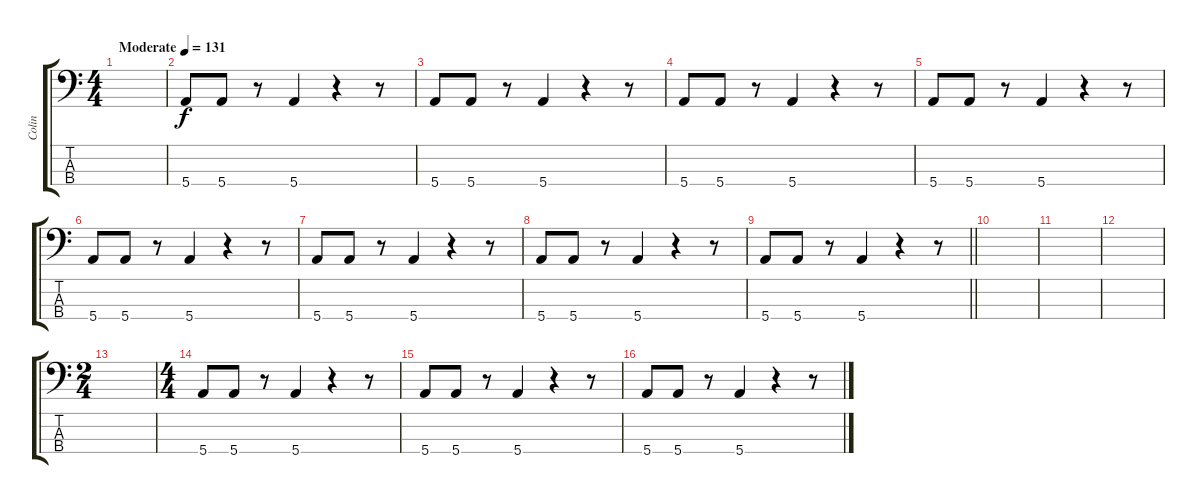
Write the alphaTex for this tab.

\track ("Colin" "Colin") {instrument electricbassfinger}
\staff {score tabs}
\tuning (G2 D2 A1 E1) {hide}
\ts (4 4)
\tempo (131 "Moderate")
\clef f4
\ks c
|
5.4.8 5.4.8 r.8 5.4.4 r.4 r.8 |
5.4.8 5.4.8 r.8 5.4.4 r.4 r.8 |
5.4.8 5.4.8 r.8 5.4.4 r.4 r.8 |
5.4.8 5.4.8 r.8 5.4.4 r.4 r.8 |
5.4.8 5.4.8 r.8 5.4.4 r.4 r.8 |
5.4.8 5.4.8 r.8 5.4.4 r.4 r.8 |
5.4.8 5.4.8 r.8 5.4.4 r.4 r.8 |
\barLineRight lightlight
5.4.8 5.4.8 r.8 5.4.4 r.4 r.8 |
|
|
|
\ts (2 4)
|
\ts (4 4)
5.4.8 5.4.8 r.8 5.4.4 r.4 r.8 |
5.4.8 5.4.8 r.8 5.4.4 r.4 r.8 |
5.4.8 5.4.8 r.8 5.4.4 r.4 r.8
